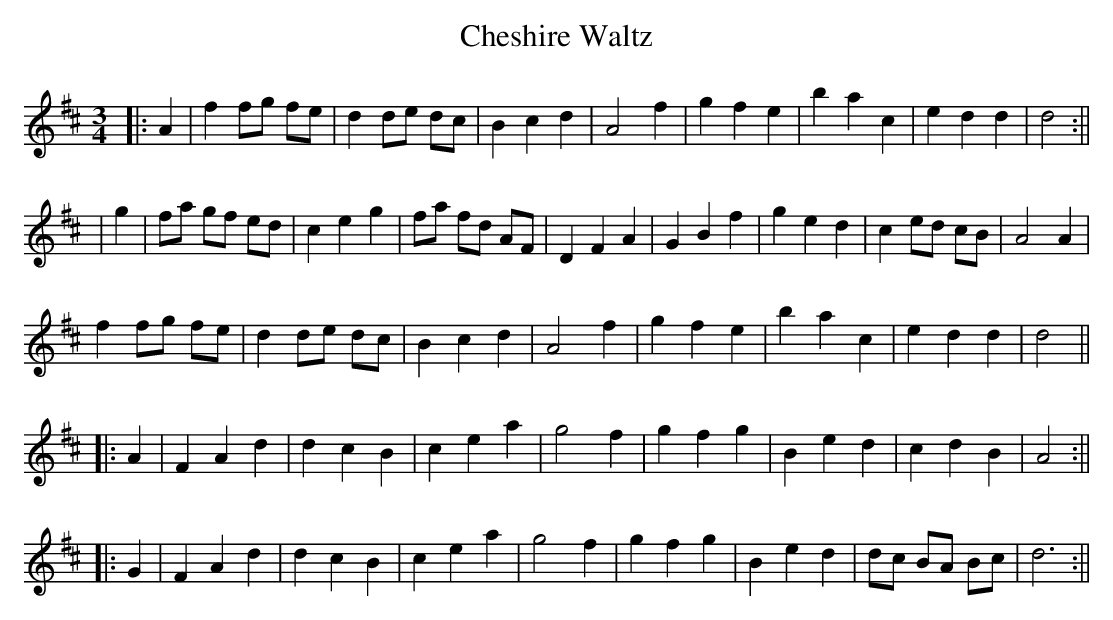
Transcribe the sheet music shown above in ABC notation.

X:1
T:Cheshire Waltz
M:3/4
L:1/8
K:D
|:A2|f2fg fe|d2de dc|B2c2d2|A4f2|g2f2e2|b2a2c2|e2d2d2|d4:||
|g2|fa gf ed|c2e2g2|fa fd AF|D2F2A2|G2B2f2|g2e2d2|c2ed cB|A4A2|
f2fg fe|d2de dc|B2c2d2|A4f2|g2f2e2|b2a2c2|e2d2d2|d4||
|:A2|F2A2d2|d2c2B2|c2e2a2|g4f2|g2f2g2|B2e2d2|c2d2B2|A4:||
|:G2|F2A2d2|d2c2B2|c2e2a2|g4f2|g2f2g2|B2e2d2|dc BA Bc|d6:||
